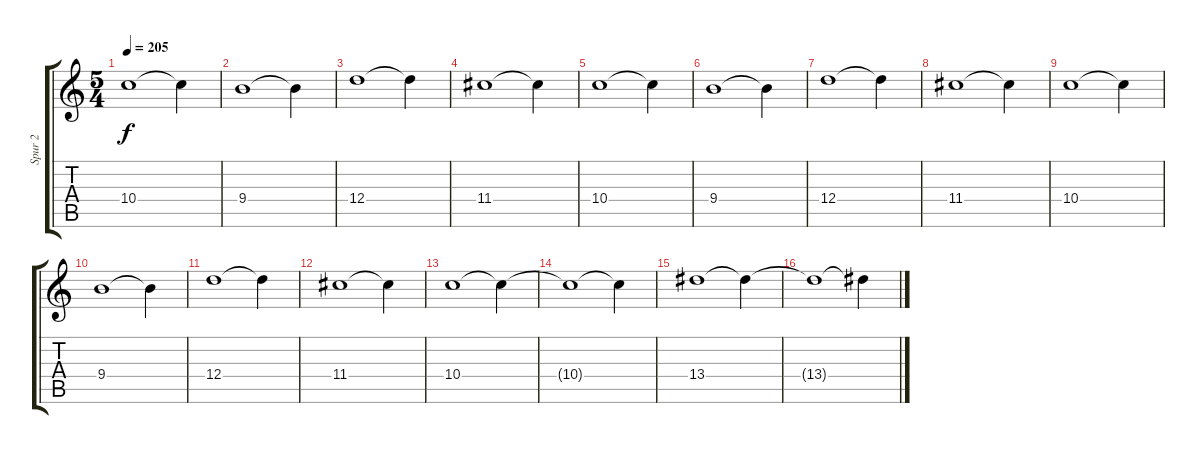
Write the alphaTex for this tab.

\track ("Spur 2" "Spur 2") {instrument distortionguitar}
\staff {score tabs}
\tuning (E4 B3 G3 D3 A2 E2) {hide}
\ts (5 4)
\tempo 205
\clef g2
\ks c
10.4.1{dy f} 10.4{t}.4 |
9.4.1 9.4{t}.4 |
12.4.1 12.4{t}.4 |
11.4.1 11.4{t}.4 |
10.4.1 10.4{t}.4 |
9.4.1 9.4{t}.4 |
12.4.1 12.4{t}.4 |
11.4.1 11.4{t}.4 |
10.4.1 10.4{t}.4 |
9.4.1 9.4{t}.4 |
12.4.1 12.4{t}.4 |
11.4.1 11.4{t}.4 |
10.4.1 10.4{t}.4 |
10.4{t}.1 10.4{t}.4 |
13.4.1 13.4{t}.4 |
13.4{t}.1 13.4{t}.4
